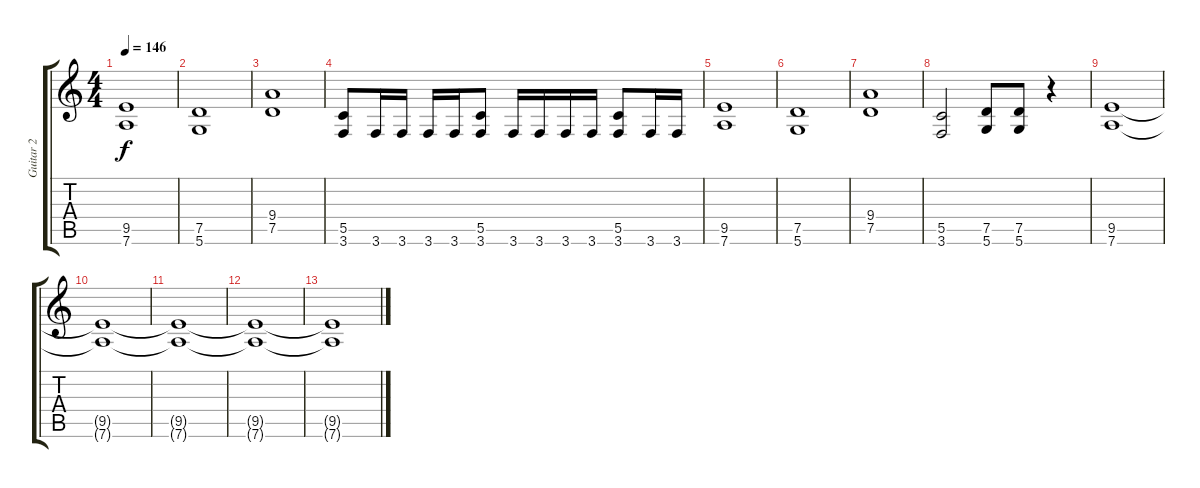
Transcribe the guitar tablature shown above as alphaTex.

\track ("Guitar 2" "Guitar 2") {instrument distortionguitar}
\staff {score tabs}
\tuning (D4 A3 F3 C3 G2 D2) {hide}
\ts (4 4)
\tempo 146
\clef g2
\ks c
(9.5 7.6).1{dy f} |
(7.5 5.6).1 |
(9.4 7.5).1 |
(5.5 3.6).8 3.6.16 3.6.16 3.6.16 3.6.16 (5.5 3.6).8 3.6.16 3.6.16 3.6.16 3.6.16 (5.5 3.6).8 3.6.16 3.6.16 |
(9.5 7.6).1 |
(7.5 5.6).1 |
(9.4 7.5).1 |
(5.5 3.6).2 (7.5 5.6).8 (7.5 5.6).8 r.4 |
(9.5 7.6).1 |
(9.5{t} 7.6{t}).1 |
(9.5{t} 7.6{t}).1 |
(9.5{t} 7.6{t}).1 |
(9.5{t} 7.6{t}).1
